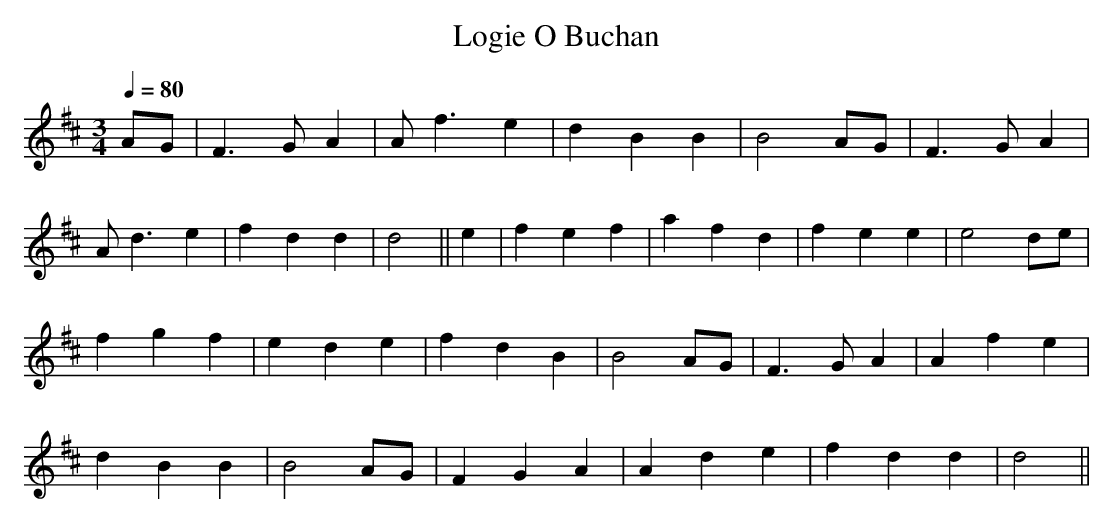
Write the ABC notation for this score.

X:1
T: Logie O Buchan
M: 3/4
L: 1/4
Q: 80
K: D
A/G/|F>G A|A<f e|d B B |B2 A/G/|F>G A|
A<d e|f d d|d2 || e|f e f | a f d| f e e |e2 d/e/|
f g f|e d e| f d B| B2 A/G/|F>G A |A f e|
d B B|B2 A/G/| F G A|A d e|f d d|d2 ||
